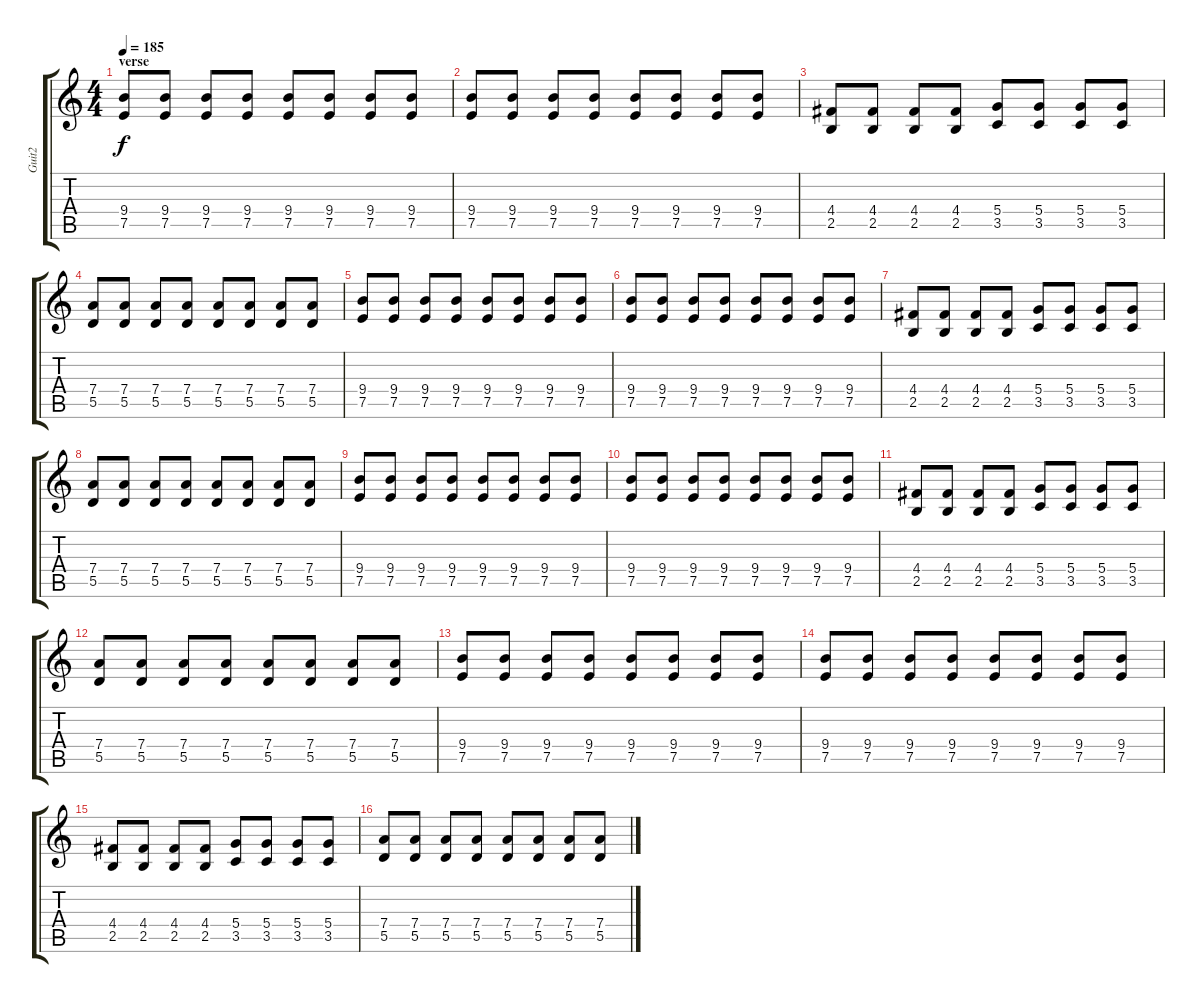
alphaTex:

\track ("Guit2" "Guit2") {instrument overdrivenguitar}
\staff {score tabs}
\tuning (E4 B3 G3 D3 A2 E2) {hide}
\ts (4 4)
\section ("" "verse")
\tempo 185
\clef g2
\ks c
(9.4 7.5).8{dy f} (9.4 7.5).8 (9.4 7.5).8 (9.4 7.5).8 (9.4 7.5).8 (9.4 7.5).8 (9.4 7.5).8 (9.4 7.5).8 |
(9.4 7.5).8 (9.4 7.5).8 (9.4 7.5).8 (9.4 7.5).8 (9.4 7.5).8 (9.4 7.5).8 (9.4 7.5).8 (9.4 7.5).8 |
(4.4 2.5).8 (4.4 2.5).8 (4.4 2.5).8 (4.4 2.5).8 (5.4 3.5).8 (5.4 3.5).8 (5.4 3.5).8 (5.4 3.5).8 |
(7.4 5.5).8 (7.4 5.5).8 (7.4 5.5).8 (7.4 5.5).8 (7.4 5.5).8 (7.4 5.5).8 (7.4 5.5).8 (7.4 5.5).8 |
(9.4 7.5).8 (9.4 7.5).8 (9.4 7.5).8 (9.4 7.5).8 (9.4 7.5).8 (9.4 7.5).8 (9.4 7.5).8 (9.4 7.5).8 |
(9.4 7.5).8 (9.4 7.5).8 (9.4 7.5).8 (9.4 7.5).8 (9.4 7.5).8 (9.4 7.5).8 (9.4 7.5).8 (9.4 7.5).8 |
(4.4 2.5).8 (4.4 2.5).8 (4.4 2.5).8 (4.4 2.5).8 (5.4 3.5).8 (5.4 3.5).8 (5.4 3.5).8 (5.4 3.5).8 |
(7.4 5.5).8 (7.4 5.5).8 (7.4 5.5).8 (7.4 5.5).8 (7.4 5.5).8 (7.4 5.5).8 (7.4 5.5).8 (7.4 5.5).8 |
(9.4 7.5).8 (9.4 7.5).8 (9.4 7.5).8 (9.4 7.5).8 (9.4 7.5).8 (9.4 7.5).8 (9.4 7.5).8 (9.4 7.5).8 |
(9.4 7.5).8 (9.4 7.5).8 (9.4 7.5).8 (9.4 7.5).8 (9.4 7.5).8 (9.4 7.5).8 (9.4 7.5).8 (9.4 7.5).8 |
(4.4 2.5).8 (4.4 2.5).8 (4.4 2.5).8 (4.4 2.5).8 (5.4 3.5).8 (5.4 3.5).8 (5.4 3.5).8 (5.4 3.5).8 |
(7.4 5.5).8 (7.4 5.5).8 (7.4 5.5).8 (7.4 5.5).8 (7.4 5.5).8 (7.4 5.5).8 (7.4 5.5).8 (7.4 5.5).8 |
(9.4 7.5).8 (9.4 7.5).8 (9.4 7.5).8 (9.4 7.5).8 (9.4 7.5).8 (9.4 7.5).8 (9.4 7.5).8 (9.4 7.5).8 |
(9.4 7.5).8 (9.4 7.5).8 (9.4 7.5).8 (9.4 7.5).8 (9.4 7.5).8 (9.4 7.5).8 (9.4 7.5).8 (9.4 7.5).8 |
(4.4 2.5).8 (4.4 2.5).8 (4.4 2.5).8 (4.4 2.5).8 (5.4 3.5).8 (5.4 3.5).8 (5.4 3.5).8 (5.4 3.5).8 |
(7.4 5.5).8 (7.4 5.5).8 (7.4 5.5).8 (7.4 5.5).8 (7.4 5.5).8 (7.4 5.5).8 (7.4 5.5).8 (7.4 5.5).8
